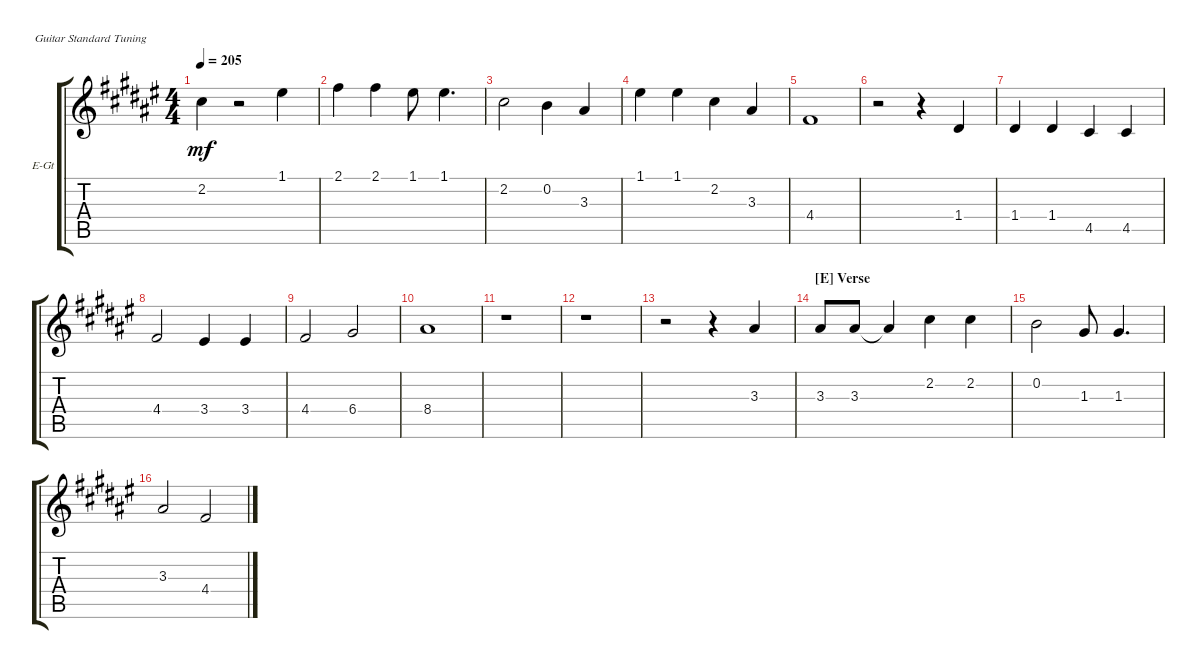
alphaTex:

\defaultSystemsLayout 4
\bracketExtendMode groupsimilarinstruments
\firstSystemTrackNameOrientation horizontal
\otherSystemsTrackNameOrientation horizontal
\track ("Art's Voice" "E-Gt") {instrument electricguitarclean}
\staff {score tabs}
\tuning (E4 B3 G3 D3 A2 E2)
\ts (4 4)
\tempo 205
\clef g2
\scale
0.333333
\ks f#
2.2{t}.4{dy mf} r.2 1.1.4 |
\scale
0.333333 2.1.4 2.1.4 1.1.8 1.1.4{d} |
\scale
0.333333 2.2.2 0.2.4 3.3.4 |
\scale
0.333333 1.1.4 1.1.4 2.2.4 3.3.4 |
\scale
0.333333 4.4.1 |
\scale
0.333333 r.2 r.4 1.4.4 |
\scale
0.333333 1.4.4 1.4.4 4.5.4 4.5.4 |
\scale
0.333333 4.4.2 3.4.4 3.4.4 |
\scale
0.333333 4.4.2 6.4.2 |
\scale
0.333333 8.4.1 |
\scale
0.333333 r.1 |
\scale
0.333333 r.1 |
\scale
0.333333 r.2 r.4 3.3.4 |
\section ("E" "Verse")
\scale
0.333333 3.3.8 3.3.8 3.3{t}.4 2.2.4 2.2.4 |
\scale
0.333333 0.2.2 1.3.8 1.3.4{d} |
\scale
0.333333 3.3.2 4.4.2
